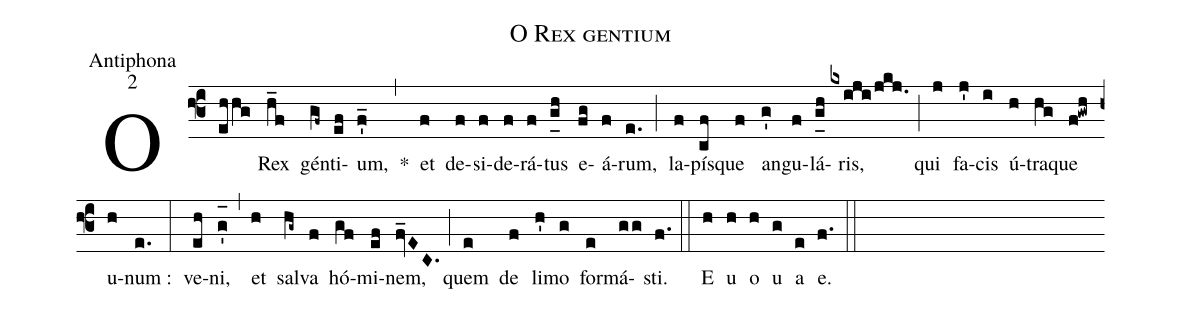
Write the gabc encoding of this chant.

name:O Rex gentium;
office-part:Antiphona;
mode:2;
%%
(f3) O(ehhg) Rex(h_f) gén(gf~)ti(ef)um,(f'_) *(,) et(f) de(f)si(f)de(f)rá(f)tus(g_[uh:l]h) e(fg)á(f)rum,(e.) (;) la(f)pís(cf)que(f) an(g')gu(f)lá(g_[uh:l]h)ris,(kxiji/jkj.) (;) qui(j) fa(j')cis(i) ú(h)tra(hg)que(f!gwh) u(h)num :(e.) (:) ve(eh)ni,(g'_[oh:h]) (,) et(h) sal(hg~)va(f) hó(gf)mi(ef)nem,(fv_EC.) (;) quem(e) de(f) li(h')mo(g) for(e)má(gg)sti.(f.) (::) <eu>E(h) u(h) o(h) u(g) a(e) e.</eu>(f.) (::)
